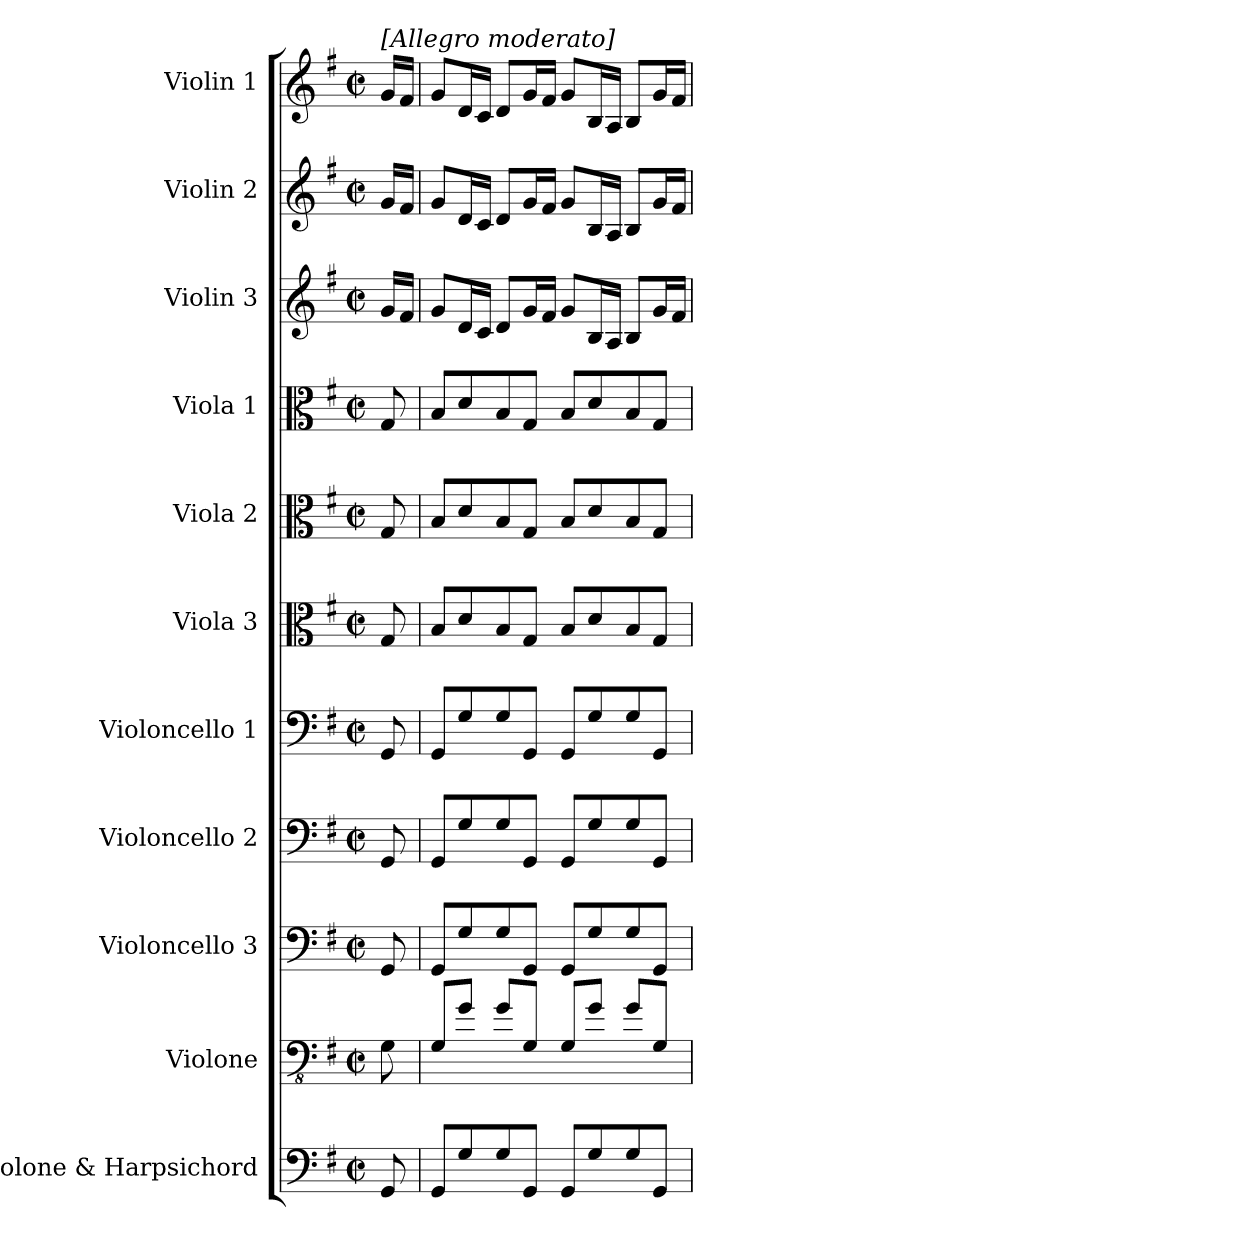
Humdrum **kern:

**kern	**kern	**kern	**kern	**kern	**kern	**kern	**kern	**kern	**kern	**kern
*part11	*part10	*part9	*part8	*part7	*part6	*part5	*part4	*part3	*part2	*part1
*staff11	*staff10	*staff9	*staff8	*staff7	*staff6	*staff5	*staff4	*staff3	*staff2	*staff1
*I"Violone &amp; Harpsichord	*I"Violone	*I"Violoncello 3	*I"Violoncello 2	*I"Violoncello 1	*I"Viola 3	*I"Viola 2	*I"Viola 1	*I"Violin 3	*I"Violin 2	*I"Violin 1
*I'Vne. &amp; Hch.	*I'Vne.	*I'Vc. 3	*I'Vc. 2	*I'Vc. 1	*I'Vla. 3	*I'Vla. 2	*I'Vla. 1	*I'Vln. 3	*I'Vln. 2	*I'Vln. 1
*	*stria5	*	*	*	*	*	*	*	*	*
*clefF4	*clefFv4	*clefF4	*clefF4	*clefF4	*clefC3	*clefC3	*clefC3	*clefG2	*clefG2	*clefG2
*	*ITrd7c12	*	*	*	*	*	*	*	*	*
*k[f#]	*k[f#]	*k[f#]	*k[f#]	*k[f#]	*k[f#]	*k[f#]	*k[f#]	*k[f#]	*k[f#]	*k[f#]
*M4/4	*M4/4	*M4/4	*M4/4	*M4/4	*M4/4	*M4/4	*M4/4	*M4/4	*M4/4	*M4/4
*met(c|)	*met(c|)	*met(c|)	*met(c|)	*met(c|)	*met(c|)	*met(c|)	*met(c|)	*met(c|)	*met(c|)	*met(c|)
=1	=1	=1	=1	=1	=1	=1	=1	=1	=1	=1
!	!	!	!	!	!	!	!	!	!	!LO:TX:a:B:t=[Allegro moderato]
8GG/	8GGG	8GG/	8GG/	8GG/	8G/	8G/	8G/	16g/LL	16g/LL	16g/LL
.	.	.	.	.	.	.	.	16f#/JJ	16f#/JJ	16f#/JJ
=2	=2	=2	=2	=2	=2	=2	=2	=2	=2	=2
8GG/L	8GGG/L	8GG/L	8GG/L	8GG/L	8B/L	8B/L	8B/L	8g/L	8g/L	8g/L
8G/	8GG/J	8G/	8G/	8G/	8d/	8d/	8d/	16d/L	16d/L	16d/L
.	.	.	.	.	.	.	.	16c/JJ	16c/JJ	16c/JJ
8G/	8GG/L	8G/	8G/	8G/	8B/	8B/	8B/	8d/L	8d/L	8d/L
8GG/J	8GGG/J	8GG/J	8GG/J	8GG/J	8G/J	8G/J	8G/J	16g/L	16g/L	16g/L
.	.	.	.	.	.	.	.	16f#/JJ	16f#/JJ	16f#/JJ
8GG/L	8GGG/L	8GG/L	8GG/L	8GG/L	8B/L	8B/L	8B/L	8g/L	8g/L	8g/L
8G/	8GG/J	8G/	8G/	8G/	8d/	8d/	8d/	16B/L	16B/L	16B/L
.	.	.	.	.	.	.	.	16A/JJ	16A/JJ	16A/JJ
8G/	8GG/L	8G/	8G/	8G/	8B/	8B/	8B/	8B/L	8B/L	8B/L
8GG/J	8GGG/J	8GG/J	8GG/J	8GG/J	8G/J	8G/J	8G/J	16g/L	16g/L	16g/L
.	.	.	.	.	.	.	.	16f#/JJ	16f#/JJ	16f#/JJ
=	=	=	=	=	=	=	=	=	=	=
*-	*-	*-	*-	*-	*-	*-	*-	*-	*-	*-
